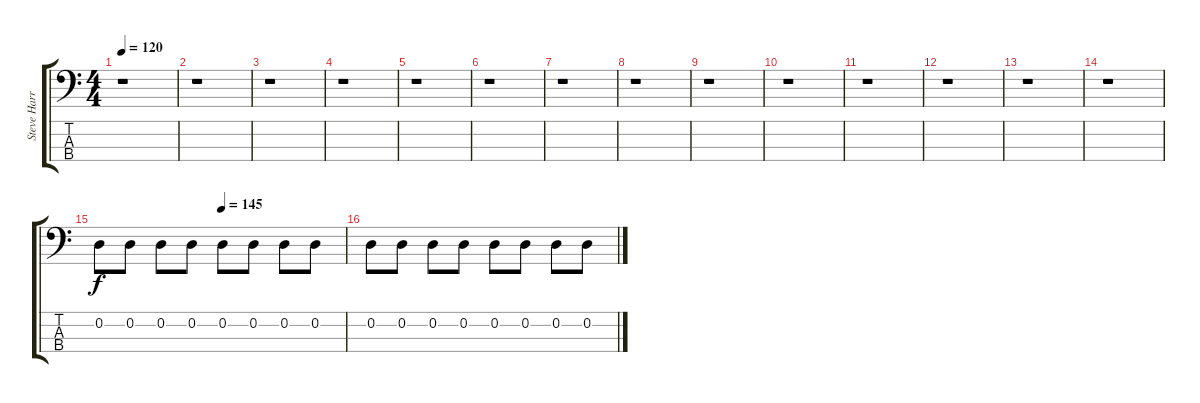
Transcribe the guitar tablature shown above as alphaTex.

\track ("Steve Harris (Bass)" "Steve Harr") {instrument electricbassfinger}
\staff {score tabs}
\tuning (G2 D2 A1 E1) {hide}
\ts (4 4)
\tempo 120
\clef f4
\ks c
r.1{dy f} |
r.1 |
r.1 |
r.1 |
r.1 |
r.1 |
r.1 |
r.1 |
r.1 |
r.1 |
r.1 |
r.1 |
r.1 |
r.1{volume 0} |
\tempo (145 0.5)
0.2.8{volume 14} 0.2.8 0.2.8 0.2.8 0.2.8 0.2.8 0.2.8 0.2.8 |
0.2.8 0.2.8 0.2.8 0.2.8 0.2.8 0.2.8 0.2.8 0.2.8
